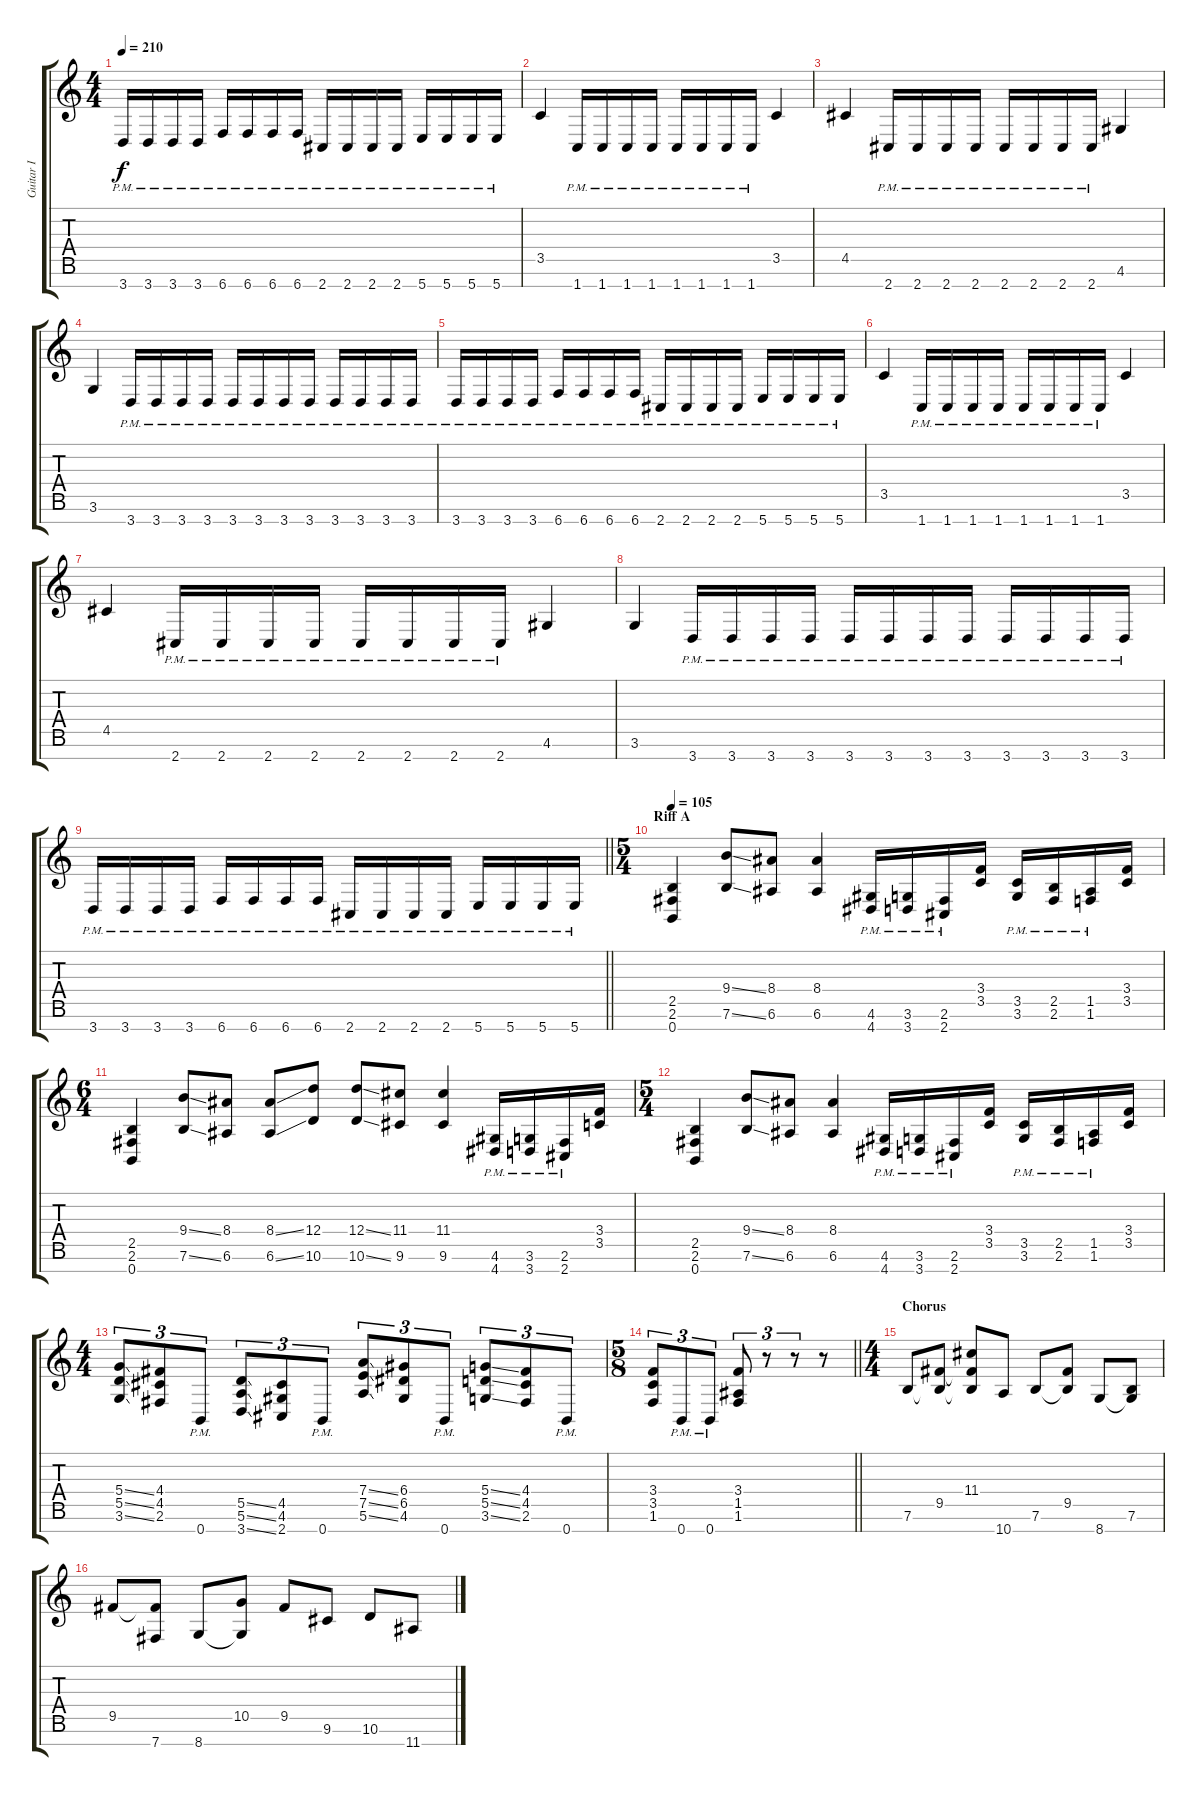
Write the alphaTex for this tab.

\track ("Guitar I" "Guitar I") {instrument distortionguitar}
\staff {score tabs}
\tuning (E4 B3 G3 D3 A2 E2 B1) {hide}
\ts (4 4)
\tempo 210
\clef g2
\ks c
3.7{pm}.16{dy f} 3.7{pm}.16 3.7{pm}.16 3.7{pm}.16 6.7{pm}.16 6.7{pm}.16 6.7{pm}.16 6.7{pm}.16 2.7{pm}.16 2.7{pm}.16 2.7{pm}.16 2.7{pm}.16 5.7{pm}.16 5.7{pm}.16 5.7{pm}.16 5.7{pm}.16 |
3.5.4 1.7{pm}.16 1.7{pm}.16 1.7{pm}.16 1.7{pm}.16 1.7{pm}.16 1.7{pm}.16 1.7{pm}.16 1.7{pm}.16 3.5.4 |
4.5.4 2.7{pm}.16 2.7{pm}.16 2.7{pm}.16 2.7{pm}.16 2.7{pm}.16 2.7{pm}.16 2.7{pm}.16 2.7{pm}.16 4.6.4 |
3.6.4 3.7{pm}.16 3.7{pm}.16 3.7{pm}.16 3.7{pm}.16 3.7{pm}.16 3.7{pm}.16 3.7{pm}.16 3.7{pm}.16 3.7{pm}.16 3.7{pm}.16 3.7{pm}.16 3.7{pm}.16 |
3.7{pm}.16 3.7{pm}.16 3.7{pm}.16 3.7{pm}.16 6.7{pm}.16 6.7{pm}.16 6.7{pm}.16 6.7{pm}.16 2.7{pm}.16 2.7{pm}.16 2.7{pm}.16 2.7{pm}.16 5.7{pm}.16 5.7{pm}.16 5.7{pm}.16 5.7{pm}.16 |
3.5.4 1.7{pm}.16 1.7{pm}.16 1.7{pm}.16 1.7{pm}.16 1.7{pm}.16 1.7{pm}.16 1.7{pm}.16 1.7{pm}.16 3.5.4 |
4.5.4 2.7{pm}.16 2.7{pm}.16 2.7{pm}.16 2.7{pm}.16 2.7{pm}.16 2.7{pm}.16 2.7{pm}.16 2.7{pm}.16 4.6.4 |
3.6.4 3.7{pm}.16 3.7{pm}.16 3.7{pm}.16 3.7{pm}.16 3.7{pm}.16 3.7{pm}.16 3.7{pm}.16 3.7{pm}.16 3.7{pm}.16 3.7{pm}.16 3.7{pm}.16 3.7{pm}.16 |
\barLineRight lightlight
3.7{pm}.16 3.7{pm}.16 3.7{pm}.16 3.7{pm}.16 6.7{pm}.16 6.7{pm}.16 6.7{pm}.16 6.7{pm}.16 2.7{pm}.16 2.7{pm}.16 2.7{pm}.16 2.7{pm}.16 5.7{pm}.16 5.7{pm}.16 5.7{pm}.16 5.7{pm}.16 |
\ts (5 4)
\section ("" "Riff A")
\tempo 105
(2.5 2.6 0.7).4 (9.4{ss} 7.6{ss}).8 (8.4 6.6).8 (8.4 6.6).4 (4.6{pm} 4.7{pm}).16 (3.6{pm} 3.7{pm}).16 (2.6{pm} 2.7{pm}).16 (3.4 3.5).16 (3.5{pm} 3.6{pm}).16 (2.5{pm} 2.6{pm}).16 (1.5{pm} 1.6{pm}).16 (3.4 3.5).16 |
\ts (6 4)
(2.5 2.6 0.7).4 (9.4{ss} 7.6{ss}).8 (8.4 6.6).8 (8.4{ss} 6.6{ss}).8 (12.4 10.6).8 (12.4{ss} 10.6{ss}).8 (11.4 9.6).8 (11.4 9.6).4 (4.6{pm} 4.7{pm}).16 (3.6{pm} 3.7{pm}).16 (2.6{pm} 2.7{pm}).16 (3.4 3.5).16 |
\ts (5 4)
(2.5 2.6 0.7).4 (9.4{ss} 7.6{ss}).8 (8.4 6.6).8 (8.4 6.6).4 (4.6{pm} 4.7{pm}).16 (3.6{pm} 3.7{pm}).16 (2.6{pm} 2.7{pm}).16 (3.4 3.5).16 (3.5{pm} 3.6{pm}).16 (2.5{pm} 2.6{pm}).16 (1.5{pm} 1.6{pm}).16 (3.4 3.5).16 |
\ts (4 4)
(5.4{ss} 5.5{ss} 3.6{ss}).8{tu (3 2)} (4.4 4.5 2.6).8{tu (3 2)} 0.7{pm}.8{tu (3 2)} (5.5{ss} 5.6{ss} 3.7{ss}).8{tu (3 2)} (4.5 4.6 2.7).8{tu (3 2)} 0.7{pm}.8{tu (3 2)} (7.4{ss} 7.5{ss} 5.6{ss}).8{tu (3 2)} (6.4 6.5 4.6).8{tu (3 2)} 0.7{pm}.8{tu (3 2)} (5.4{ss} 5.5{ss} 3.6{ss}).8{tu (3 2)} (4.4 4.5 2.6).8{tu (3 2)} 0.7{pm}.8{tu (3 2)} |
\ts (5 8)
\barLineRight lightlight
(3.4 3.5 1.6).8{tu (3 2)} 0.7{pm}.8{tu (3 2)} 0.7{pm}.8{tu (3 2)} (3.4 1.5 1.6).8{tu (3 2)} r.8{tu (3 2)} r.8{tu (3 2)} r.8 |
\ts (4 4)
\section ("" "Chorus")
7.6.8 (9.5 7.6{t}).8 (11.4 9.5{t} 7.6{t}).8 10.7.8 7.6.8 (9.5 7.6{t}).8 8.7.8 (7.6 8.7{t}).8 |
9.5.8 (9.5{t} 7.7).8 8.7.8 (10.5 8.7{t}).8 9.5.8 9.6.8 10.6.8 11.7.8
